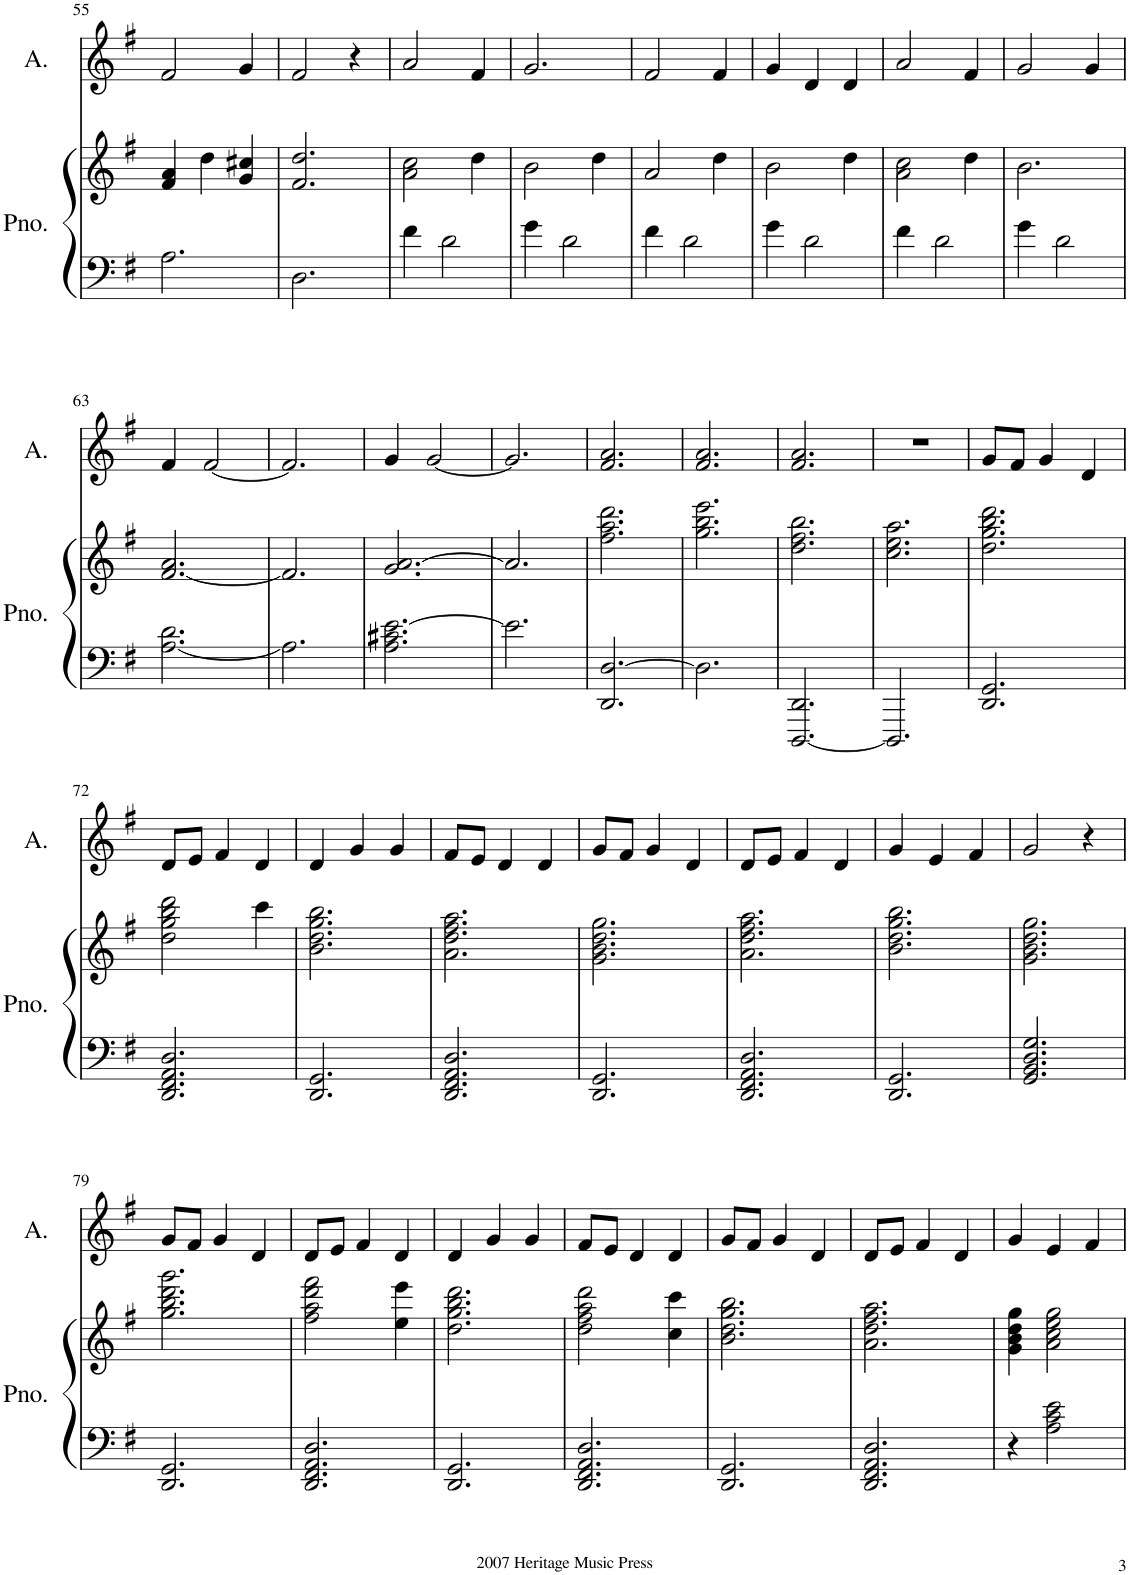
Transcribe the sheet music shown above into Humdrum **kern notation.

**kern	**kern	**kern
*part2	*part2	*part1
*staff3	*staff2	*staff1
*I"Piano	*	*I"Alto
*I'Pno.	*	*I'A.
!!LO:PB:g=z
*clefF4	*clefG2	*clefG2
*k[f#]	*k[f#]	*k[f#]
*M3/4	*M3/4	*M3/4
=55	=55	=55
2.A\	4f#/ 4a/	2f#/
.	4dd\	.
.	4g/ 4cc#X/	4g/
=56	=56	=56
2.D\	2.f#/ 2.dd/	2f#/
.	.	4r
=57	=57	=57
4f#\	2a\ 2cc\	2a/
2d\	.	.
.	4dd\	4f#/
=58	=58	=58
4g\	2b\	2.g/
2d\	.	.
.	4dd\	.
=59	=59	=59
4f#\	2a/	2f#/
2d\	.	.
.	4dd\	4f#/
=60	=60	=60
4g\	2b\	4g/
2d\	.	4d/
.	4dd\	4d/
=61	=61	=61
4f#\	2a\ 2cc\	2a/
2d\	.	.
.	4dd\	4f#/
=62	=62	=62
4g\	2.b\	2g/
2d\	.	.
.	.	4g/
!!LO:LB:g=z
=63	=63	=63
[2.A\ 2.d\	[2.f#/ 2.a/	4f#/
.	.	[2f#/
=64	=64	=64
2.A\]	2.f#/]	2.f#/]
=65	=65	=65
2.A\ 2.c#X\ [2.e\	2.g/ [2.a/	4g/
.	.	[2g/
=66	=66	=66
2.e\]	2.a/]	2.g/]
=67	=67	=67
2.DD/ [2.D/	2.ff#\ 2.aa\ 2.ddd\	2.f#/ 2.a/
=68	=68	=68
2.D\]	2.gg\ 2.bb\ 2.eee\	2.f#/ 2.a/
=69	=69	=69
[2.DDD/ 2.DD/	2.dd\ 2.ff#\ 2.bb\	2.f#/ 2.a/
=70	=70	=70
2.DDD/]	2.cc\ 2.ee\ 2.aa\	2.r
=71	=71	=71
2.DD/ 2.GG/	2.dd\ 2.gg\ 2.bb\ 2.ddd\	8g/L
.	.	8f#/J
.	.	4g/
.	.	4d/
!!LO:LB:g=z
=72	=72	=72
2.DD/ 2.FF#/ 2.AA/ 2.D/	2dd\ 2gg\ 2bb\ 2ddd\	8d/L
.	.	8e/J
.	.	4f#/
.	4ccc\	4d/
=73	=73	=73
2.DD/ 2.GG/	2.b\ 2.dd\ 2.gg\ 2.bb\	4d/
.	.	4g/
.	.	4g/
=74	=74	=74
2.DD/ 2.FF#/ 2.AA/ 2.D/	2.a\ 2.dd\ 2.ff#\ 2.aa\	8f#/L
.	.	8e/J
.	.	4d/
.	.	4d/
=75	=75	=75
2.DD/ 2.GG/	2.g\ 2.b\ 2.dd\ 2.gg\	8g/L
.	.	8f#/J
.	.	4g/
.	.	4d/
=76	=76	=76
2.DD/ 2.FF#/ 2.AA/ 2.D/	2.a\ 2.dd\ 2.ff#\ 2.aa\	8d/L
.	.	8e/J
.	.	4f#/
.	.	4d/
=77	=77	=77
2.DD/ 2.GG/	2.b\ 2.dd\ 2.gg\ 2.bb\	4g/
.	.	4e/
.	.	4f#/
=78	=78	=78
2.GG/ 2.BB/ 2.D/ 2.G/	2.g\ 2.b\ 2.dd\ 2.gg\	2g/
.	.	4r
!!LO:LB:g=z
=79	=79	=79
2.DD/ 2.GG/	2.gg\ 2.bb\ 2.ddd\ 2.ggg\	8g/L
.	.	8f#/J
.	.	4g/
.	.	4d/
=80	=80	=80
2.DD/ 2.FF#/ 2.AA/ 2.D/	2ff#\ 2aa\ 2ddd\ 2fff#\	8d/L
.	.	8e/J
.	.	4f#/
.	4ee\ 4eee\	4d/
=81	=81	=81
2.DD/ 2.GG/	2.dd\ 2.gg\ 2.bb\ 2.ddd\	4d/
.	.	4g/
.	.	4g/
=82	=82	=82
2.DD/ 2.FF#/ 2.AA/ 2.D/	2dd\ 2ff#\ 2aa\ 2ddd\	8f#/L
.	.	8e/J
.	.	4d/
.	4cc\ 4ccc\	4d/
=83	=83	=83
2.DD/ 2.GG/	2.b\ 2.dd\ 2.gg\ 2.bb\	8g/L
.	.	8f#/J
.	.	4g/
.	.	4d/
=84	=84	=84
2.DD/ 2.FF#/ 2.AA/ 2.D/	2.a\ 2.dd\ 2.ff#\ 2.aa\	8d/L
.	.	8e/J
.	.	4f#/
.	.	4d/
=85	=85	=85
4r	4g\ 4b\ 4dd\ 4gg\	4g/
2A\ 2c\ 2e\	2a\ 2cc\ 2ee\ 2gg\	4e/
.	.	4f#/
=	=	=
*-	*-	*-
